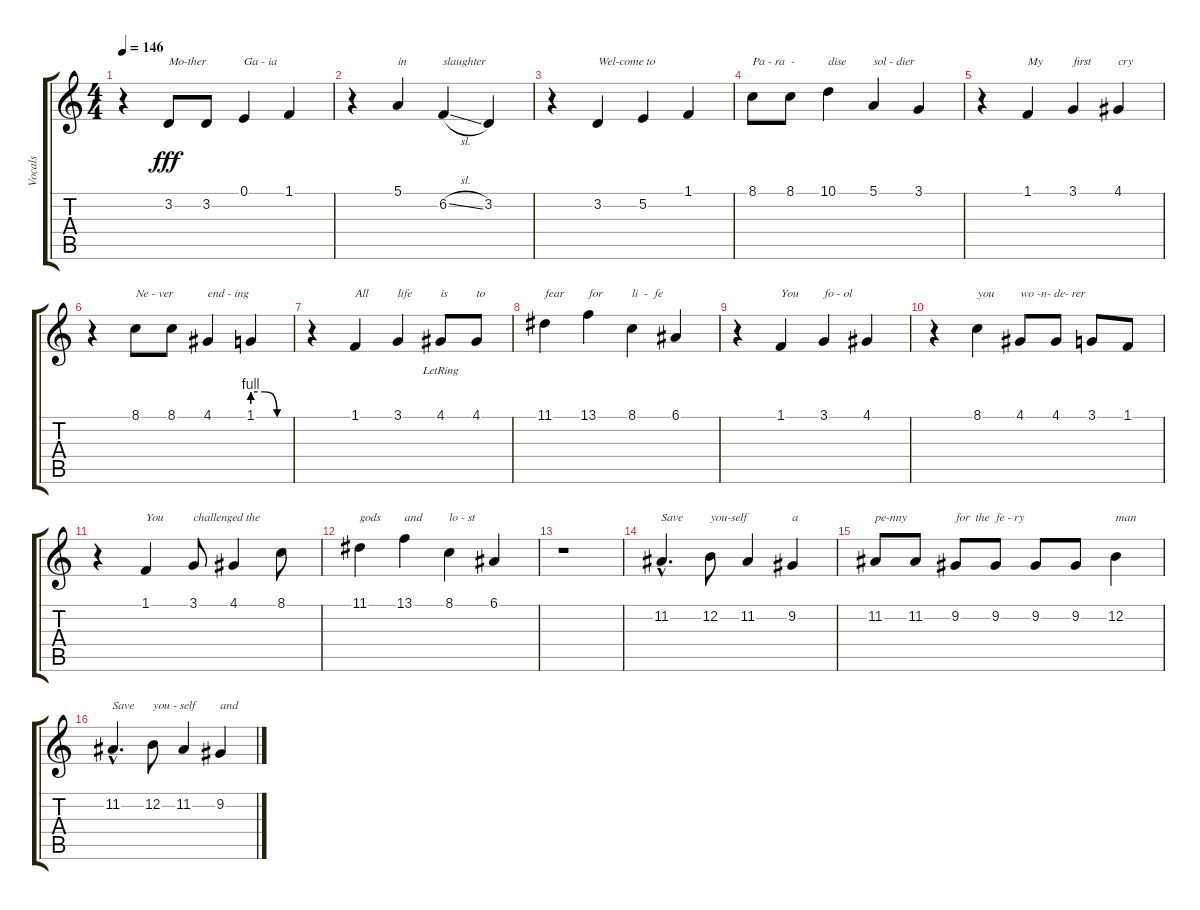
\track ("Vocals" "Vocals") {instrument synthvoice}
\staff {score tabs}
\tuning (E4 B3 G3 D3 A2 E2) {hide}
\ts (4 4)
\tempo 146
\clef g2
\ks c
r.4{dy fff} 3.2.8{txt "Mo-ther"} 3.2.8 0.1.4{txt "Ga - ia"} 1.1.4 |
r.4 5.1.4{txt "in"} 6.2{sl}.4{txt "slaughter"} 3.2.4 |
r.4 3.2.4{txt "Wel-come to"} 5.2.4 1.1.4 |
8.1.8{txt "Pa - ra  - "} 8.1.8 10.1.4{txt "dise"} 5.1.4{txt "sol - dier"} 3.1.4 |
r.4 1.1.4{txt "My"} 3.1.4{txt "first"} 4.1.4{txt "cry"} |
r.4 8.1.8{txt "Ne - ver"} 8.1.8 4.1.4{txt "end - ing"} 1.1{be (custom 0 4 20 4 40 0 60 0)}.4 |
r.4 1.1.4{txt "All"} 3.1.4{txt "life"} 4.1{lr}.8{txt "is"} 4.1.8{txt "to"} |
11.1.4{txt "fear"} 13.1.4{txt "for"} 8.1.4{txt "li  -  fe"} 6.1.4 |
r.4 1.1.4{txt "You"} 3.1.4{txt "fo - ol"} 4.1.4 |
r.4 8.1.4{txt "you"} 4.1.8{txt "wo -n- de- rer"} 4.1.8 3.1.8 1.1.8 |
r.4 1.1.4{txt "You"} 3.1.8{txt "challenged the"} 4.1.4 8.1.8 |
11.1.4{txt "gods"} 13.1.4{txt "and"} 8.1.4{txt "lo - st"} 6.1.4 |
r.1 |
11.2{hac}.4{d txt "Save"} 12.2.8{txt "you-self"} 11.2.4 9.2.4{txt "a"} |
11.2.8{txt "pe-nny"} 11.2.8 9.2.8{txt "for  the  fe - ry"} 9.2.8 9.2.8 9.2.8 12.2.4{txt "man"} |
11.2{hac}.4{d txt "Save"} 12.2.8{txt "you - self"} 11.2.4 9.2.4{txt "and"}
